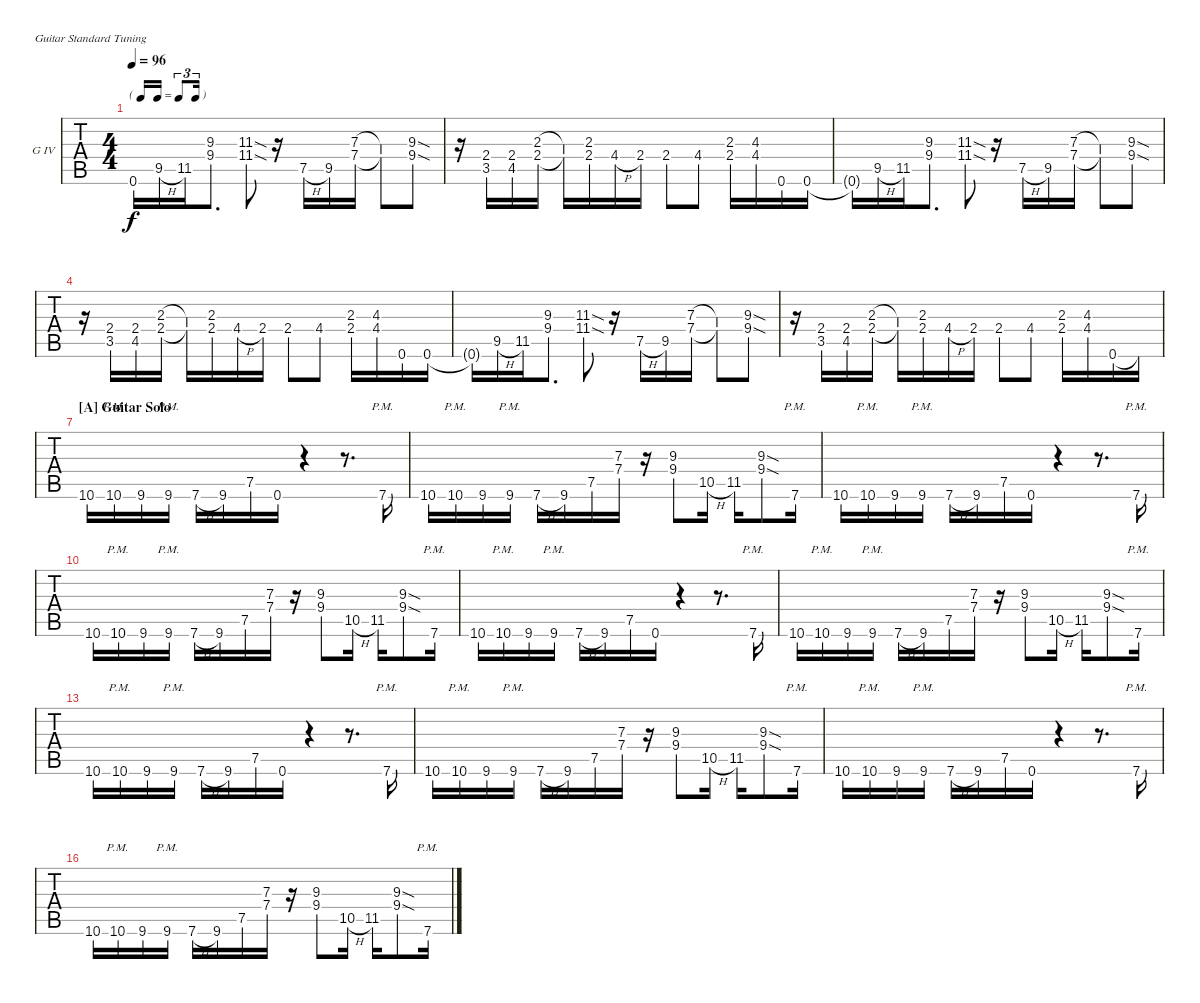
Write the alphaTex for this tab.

\bracketExtendMode nobrackets
\firstSystemTrackNameOrientation horizontal
\otherSystemsTrackNameOrientation horizontal
\defaultBarNumberDisplay FirstOfSystem
\track ("Guitar IV" "G IV") {instrument distortionguitar}
\staff {tabs}
\tuning (E4 B3 G3 D3 A2 E2)
\ts (4 4)
\tf triplet16th
\tempo 96
\clef g2
\scale
0.468822
\ks a
0.6{t}.16{dy f} 9.5{h}.16 11.5.16 (9.3 9.4).8{d} (11.3{sod} 11.4{sod}).8 r.16 7.5{h}.16 9.5.16 (7.3 7.4).16 (7.3{t} 7.4{t}).8 (9.3{sod} 9.4{sod}).8 |
\scale
0.531178 r.16 (2.4 3.5).16 (2.4 4.5).16 (2.3 2.4).16 (2.3{t} 2.4{t}).16 (2.3 2.4).16 4.4{h}.16 2.4.16 2.4{st}.8 4.4{st}.8 (2.3 2.4).16 (4.3 4.4).16 0.6.16 0.6.16 |
\scale
0.468822 0.6{t}.16 9.5{h}.16 11.5.16 (9.3 9.4).8{d} (11.3{sod} 11.4{sod}).8 r.16 7.5{h}.16 9.5.16 (7.3 7.4).16 (7.3{t} 7.4{t}).8 (9.3{sod} 9.4{sod}).8 |
\scale
0.531178 r.16 (2.4 3.5).16 (2.4 4.5).16 (2.3 2.4).16 (2.3{t} 2.4{t}).16 (2.3 2.4).16 4.4{h}.16 2.4.16 2.4{st}.8 4.4{st}.8 (2.3 2.4).16 (4.3 4.4).16 0.6.16 0.6.16 |
\scale
0.468822 0.6{t}.16 9.5{h}.16 11.5.16 (9.3 9.4).8{d} (11.3{sod} 11.4{sod}).8 r.16 7.5{h}.16 9.5.16 (7.3 7.4).16 (7.3{t} 7.4{t}).8 (9.3{sod} 9.4{sod}).8 |
\scale
0.531178 r.16 (2.4 3.5).16{lyrics (0 "") lyrics (1 "") lyrics (2 "") lyrics (3 "") lyrics (4 "")} (2.4 4.5).16{lyrics (0 "") lyrics (1 "") lyrics (2 "") lyrics (3 "") lyrics (4 "")} (2.3 2.4).16{lyrics (0 "") lyrics (1 "") lyrics (2 "") lyrics (3 "") lyrics (4 "")} (2.3{t} 2.4{t}).16{lyrics (0 "") lyrics (1 "") lyrics (2 "") lyrics (3 "") lyrics (4 "")} (2.3 2.4).16{lyrics (0 "") lyrics (1 "") lyrics (2 "") lyrics (3 "") lyrics (4 "")} 4.4{h}.16{lyrics (0 "") lyrics (1 "") lyrics (2 "") lyrics (3 "") lyrics (4 "")} 2.4.16{lyrics (0 "") lyrics (1 "") lyrics (2 "") lyrics (3 "") lyrics (4 "")} 2.4{st}.8{lyrics (0 "") lyrics (1 "") lyrics (2 "") lyrics (3 "") lyrics (4 "")} 4.4{st}.8{lyrics (0 "") lyrics (1 "") lyrics (2 "") lyrics (3 "") lyrics (4 "")} (2.3 2.4).16{lyrics (0 "") lyrics (1 "") lyrics (2 "") lyrics (3 "") lyrics (4 "")} (4.3 4.4).16{lyrics (0 "") lyrics (1 "") lyrics (2 "") lyrics (3 "") lyrics (4 "")} 0.6.16{lyrics (0 "") lyrics (1 "") lyrics (2 "") lyrics (3 "") lyrics (4 "")} 0.6{t}.16{lyrics (0 "") lyrics (1 "") lyrics (2 "") lyrics (3 "") lyrics (4 "")} |
\section ("A" "Guitar Solo")
\scale
0.467593 10.6.16 10.6{pm}.16 9.6.16 9.6{pm}.16 7.6{h}.16 9.6.16 7.5.16 0.6.16 r.4 r.8{d} 7.6{pm}.16 |
\scale
0.532407 10.6.16 10.6{pm}.16 9.6.16 9.6{pm}.16 7.6{h}.16 9.6.16 7.5.16 (7.3 7.4).16 r.16 (9.3{st} 9.4{st}).8 10.5{h}.16 11.5.16 (9.3{sod} 9.4{sod}).8 7.6{pm}.16 |
\scale
0.467593 10.6.16 10.6{pm}.16 9.6.16 9.6{pm}.16 7.6{h}.16 9.6.16 7.5.16 0.6.16 r.4 r.8{d} 7.6{pm}.16 |
\scale
0.532407 10.6.16 10.6{pm}.16 9.6.16 9.6{pm}.16 7.6{h}.16 9.6.16 7.5.16 (7.3 7.4).16 r.16 (9.3{st} 9.4{st}).8 10.5{h}.16 11.5.16 (9.3{sod} 9.4{sod}).8 7.6{pm}.16 |
\scale
0.467593 10.6.16 10.6{pm}.16 9.6.16 9.6{pm}.16 7.6{h}.16 9.6.16 7.5.16 0.6.16 r.4 r.8{d} 7.6{pm}.16 |
\scale
0.532407 10.6.16 10.6{pm}.16 9.6.16 9.6{pm}.16 7.6{h}.16 9.6.16 7.5.16 (7.3 7.4).16 r.16 (9.3{st} 9.4{st}).8 10.5{h}.16 11.5.16 (9.3{sod} 9.4{sod}).8 7.6{pm}.16 |
\scale
0.467593 10.6.16 10.6{pm}.16 9.6.16 9.6{pm}.16 7.6{h}.16 9.6.16 7.5.16 0.6.16 r.4 r.8{d} 7.6{pm}.16 |
\scale
0.532407 10.6.16 10.6{pm}.16 9.6.16 9.6{pm}.16 7.6{h}.16 9.6.16 7.5.16 (7.3 7.4).16 r.16 (9.3{st} 9.4{st}).8 10.5{h}.16 11.5.16 (9.3{sod} 9.4{sod}).8 7.6{pm}.16 |
\scale
0.467593 10.6.16 10.6{pm}.16 9.6.16 9.6{pm}.16 7.6{h}.16 9.6.16 7.5.16 0.6.16 r.4 r.8{d} 7.6{pm}.16 |
\scale
0.532407 10.6.16{lyrics (0 "") lyrics (1 "") lyrics (2 "") lyrics (3 "") lyrics (4 "")} 10.6{pm}.16{lyrics (0 "") lyrics (1 "") lyrics (2 "") lyrics (3 "") lyrics (4 "")} 9.6.16{lyrics (0 "") lyrics (1 "") lyrics (2 "") lyrics (3 "") lyrics (4 "")} 9.6{pm}.16{lyrics (0 "") lyrics (1 "") lyrics (2 "") lyrics (3 "") lyrics (4 "")} 7.6{h}.16{lyrics (0 "") lyrics (1 "") lyrics (2 "") lyrics (3 "") lyrics (4 "")} 9.6.16{lyrics (0 "") lyrics (1 "") lyrics (2 "") lyrics (3 "") lyrics (4 "")} 7.5.16{lyrics (0 "") lyrics (1 "") lyrics (2 "") lyrics (3 "") lyrics (4 "")} (7.3 7.4).16{lyrics (0 "") lyrics (1 "") lyrics (2 "") lyrics (3 "") lyrics (4 "")} r.16 (9.3{st} 9.4{st}).8{lyrics (0 "") lyrics (1 "") lyrics (2 "") lyrics (3 "") lyrics (4 "")} 10.5{h}.16{lyrics (0 "") lyrics (1 "") lyrics (2 "") lyrics (3 "") lyrics (4 "")} 11.5.16{lyrics (0 "") lyrics (1 "") lyrics (2 "") lyrics (3 "") lyrics (4 "")} (9.3{sod} 9.4{sod}).8{lyrics (0 "") lyrics (1 "") lyrics (2 "") lyrics (3 "") lyrics (4 "")} 7.6{pm}.16{lyrics (0 "") lyrics (1 "") lyrics (2 "") lyrics (3 "") lyrics (4 "")}
